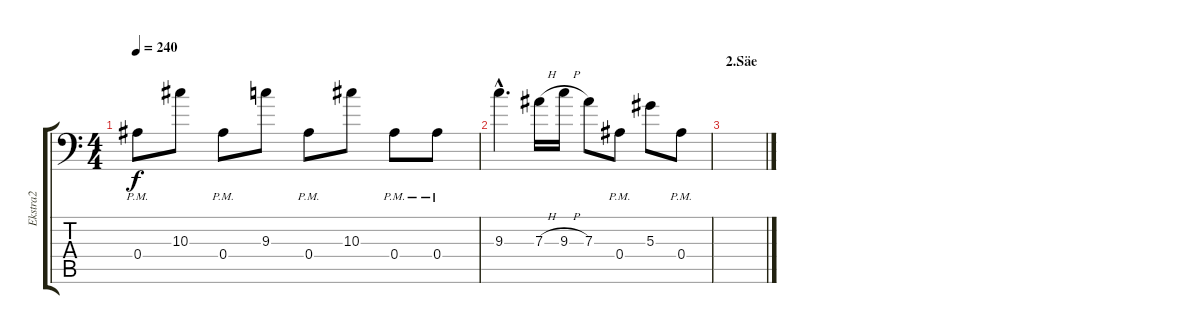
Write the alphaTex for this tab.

\track ("Ekstra2" "Ekstra2") {instrument distortionguitar}
\staff {score tabs}
\tuning (C4 G3 Eb3 Bb2 F2 Bb1) {hide}
\ts (4 4)
\tempo 240
\clef f4
\ks c
0.4{pm}.8{dy f} 10.3.8 0.4{pm}.8 9.3.8 0.4{pm}.8 10.3.8 0.4{pm}.8 0.4{pm}.8 |
9.3{hac}.4{d} 7.3{h}.16 9.3{h}.16 7.3.8 0.4{pm}.8 5.3.8 0.4{pm}.8 |
\section ("" "2.Säe")
